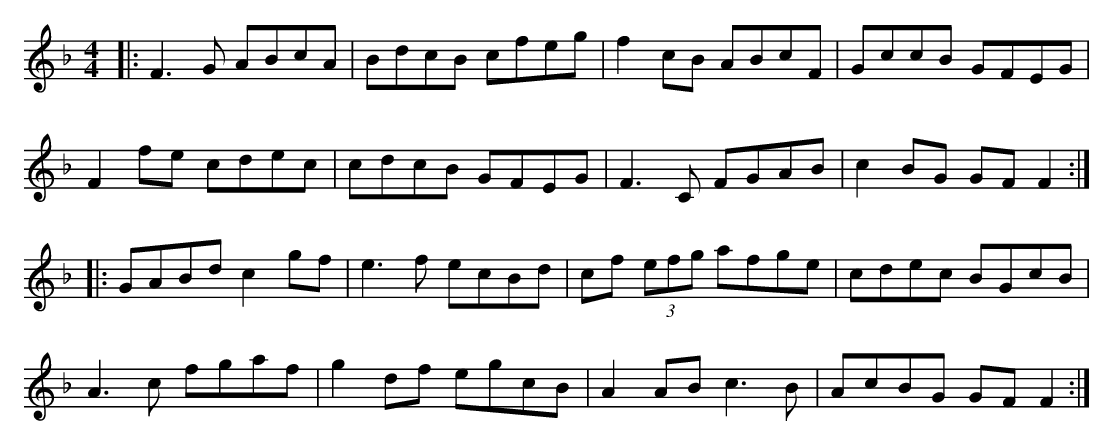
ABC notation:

X:1
M:4/4
K:F
|:F3G ABcA|BdcB cfeg|f2cB ABcF|GccB GFEG|
F2fe cdec|cdcB GFEG|F3C FGAB| c2BG GFF2:|
|:GABd c2gf|e3f ecBd|cf (3efg afge|cdec BGcB|
A3c fgaf| g2df egcB|A2AB c3B|AcBG GFF2:|
